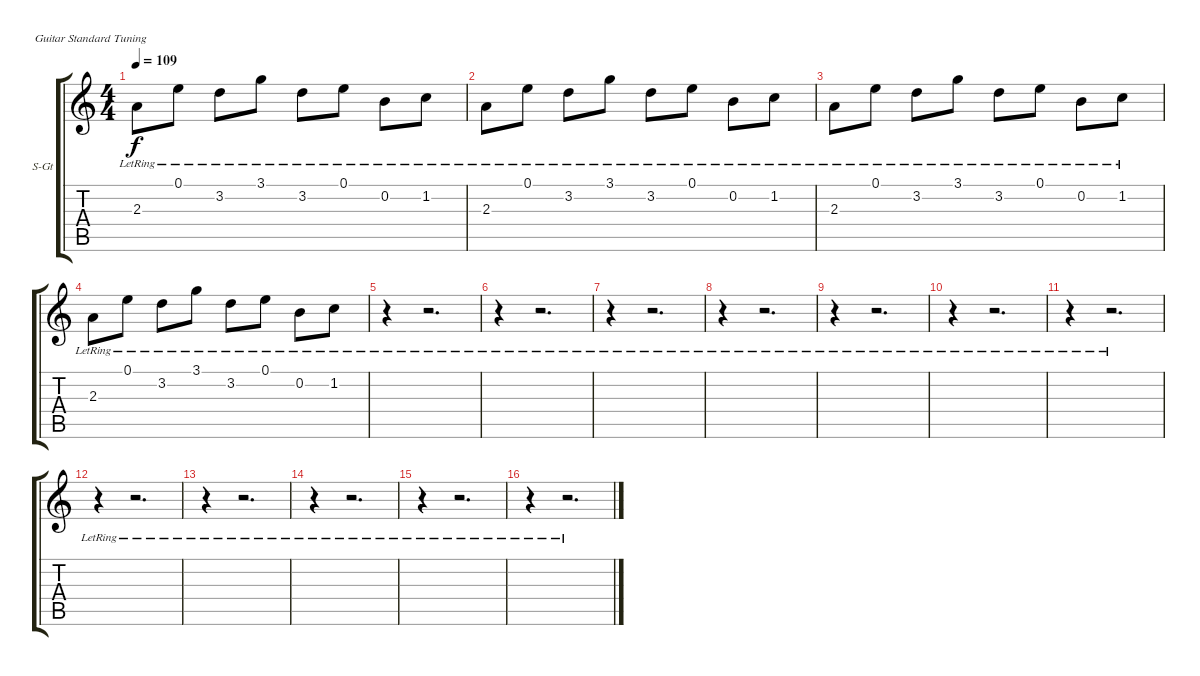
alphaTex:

\bracketExtendMode groupsimilarinstruments
\firstSystemTrackNameOrientation horizontal
\otherSystemsTrackNameOrientation horizontal
\track ("Guitar alternate" "S-Gt") {instrument acousticguitarsteel}
\staff {score tabs}
\tuning (E4 B3 G3 D3 A2 E2)
\ts (4 4)
\tempo 109
\clef g2
\scale
0.333333
\ks c
2.3{lr}.8{dy f} 0.1{lr}.8 3.2{lr}.8 3.1{lr}.8 3.2{lr}.8 0.1{lr}.8 0.2{lr}.8 1.2{lr}.8 |
\scale
0.333333 2.3{lr}.8 0.1{lr}.8 3.2{lr}.8 3.1{lr}.8 3.2{lr}.8 0.1{lr}.8 0.2{lr}.8 1.2{lr}.8 |
\scale
0.333333 2.3{lr}.8 0.1{lr}.8 3.2{lr}.8 3.1{lr}.8 3.2{lr}.8 0.1{lr}.8 0.2{lr}.8 1.2{lr}.8 |
\scale
0.333333 2.3{lr}.8 0.1{lr}.8 3.2{lr}.8 3.1{lr}.8 3.2{lr}.8 0.1{lr}.8 0.2{lr}.8 1.2{lr}.8 |
\scale
0.333333 r.4 r.2{d} |
\scale
0.333333 r.4 r.2{d} |
\scale
0.333333 r.4 r.2{d} |
\scale
0.333333 r.4 r.2{d} |
\scale
0.333333 r.4 r.2{d} |
\scale
0.333333 r.4 r.2{d} |
\scale
0.333333 r.4 r.2{d} |
\scale
0.333333 r.4 r.2{d} |
\scale
0.333333 r.4 r.2{d} |
\scale
0.333333 r.4 r.2{d} |
\scale
0.333333 r.4 r.2{d} |
\scale
0.333333 r.4 r.2{d}
